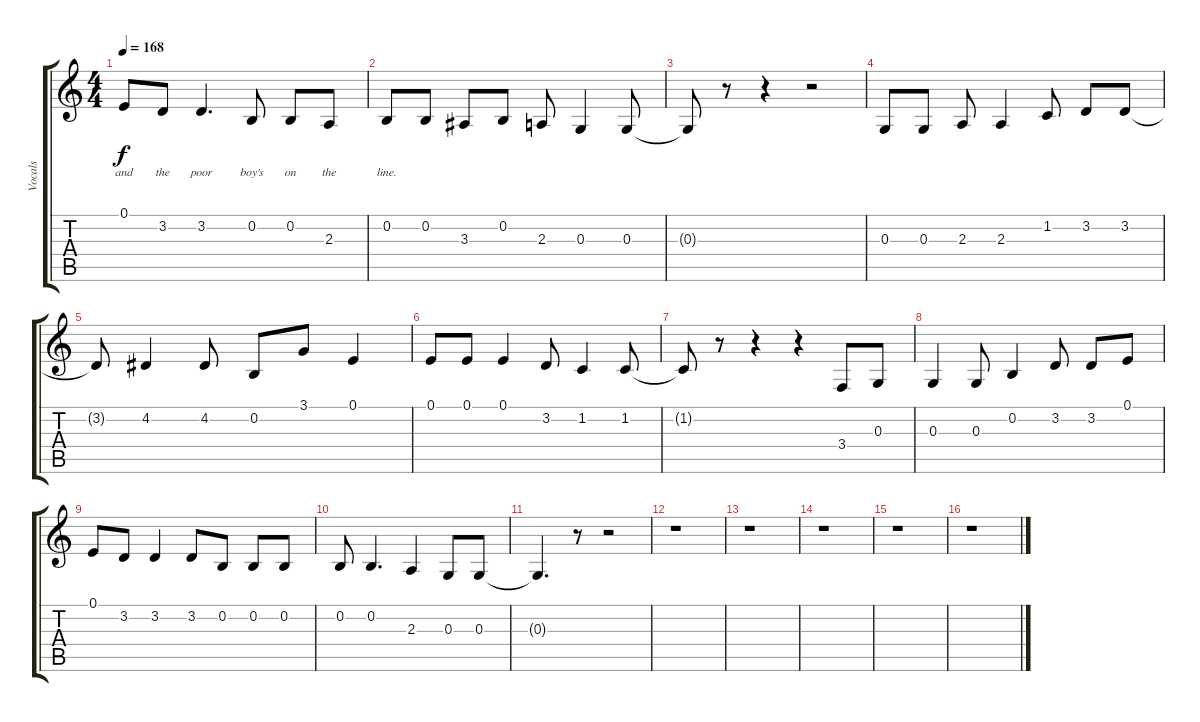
\track ("Vocals" "Vocals") {instrument harmonica}
\staff {score tabs}
\tuning (E4 B3 G3 D3 A2 E2) {hide}
\ts (4 4)
\tempo 168
\clef g2
\ks c
0.1{t}.8{lyrics (0 "and") lyrics (1 "") lyrics (2 "") lyrics (3 "") lyrics (4 "") dy f} 3.2.8{lyrics (0 "the") lyrics (1 "") lyrics (2 "") lyrics (3 "") lyrics (4 "")} 3.2.4{d lyrics (0 "poor") lyrics (1 "") lyrics (2 "") lyrics (3 "") lyrics (4 "")} 0.2.8{lyrics (0 "boy's") lyrics (1 "") lyrics (2 "") lyrics (3 "") lyrics (4 "")} 0.2.8{lyrics (0 "on") lyrics (1 "") lyrics (2 "") lyrics (3 "") lyrics (4 "")} 2.3.8{lyrics (0 "the") lyrics (1 "") lyrics (2 "") lyrics (3 "") lyrics (4 "")} |
0.2.8{lyrics (0 "line.") lyrics (1 "") lyrics (2 "") lyrics (3 "") lyrics (4 "")} 0.2.8 3.3.8 0.2.8 2.3.8 0.3.4 0.3.8 |
0.3{t}.8 r.8 r.4 r.2 |
0.3.8 0.3.8 2.3.8 2.3.4 1.2.8 3.2.8 3.2.8 |
3.2{t}.8 4.2.4 4.2.8 0.2.8 3.1.8 0.1.4 |
0.1.8 0.1.8 0.1.4 3.2.8 1.2.4 1.2.8 |
1.2{t}.8 r.8 r.4 r.4 3.4.8 0.3.8 |
0.3.4 0.3.8 0.2.4 3.2.8 3.2.8 0.1.8 |
0.1.8 3.2.8 3.2.4 3.2.8 0.2.8 0.2.8 0.2.8 |
0.2.8 0.2.4{d} 2.3.4 0.3.8 0.3.8 |
0.3{t}.4{d} r.8 r.2 |
r.1 |
r.1 |
r.1 |
r.1 |
r.1
